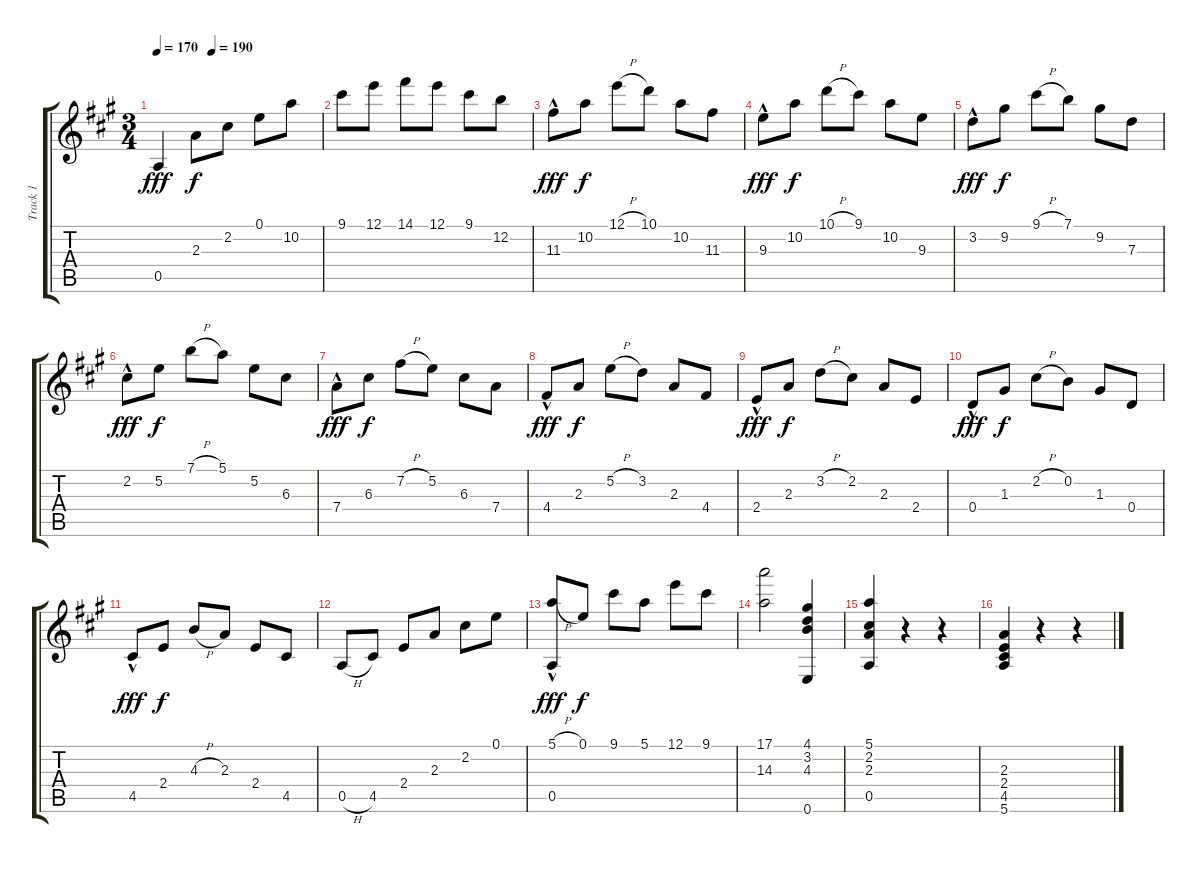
\track ("Track 1" "Track 1") {instrument acousticguitarnylon}
\staff {score tabs}
\tuning (E4 B3 G3 D3 A2 E2) {hide}
\ts (3 4)
\tempo 170
\tempo (190 0.3333333333333333)
\clef g2
\ks a
0.5.4{dy fff} 2.3.8{dy f} 2.2.8 0.1.8 10.2.8 |
9.1.8 12.1.8 14.1.8 12.1.8 9.1.8 12.2.8 |
11.3{hac}.8{dy fff} 10.2.8{dy f} 12.1{h}.8 10.1.8 10.2.8 11.3.8 |
9.3{hac}.8{dy fff} 10.2.8{dy f} 10.1{h}.8 9.1.8 10.2.8 9.3.8 |
3.2{hac}.8{dy fff} 9.2.8{dy f} 9.1{h}.8 7.1.8 9.2.8 7.3.8 |
2.2{hac}.8{dy fff} 5.2.8{dy f} 7.1{h}.8 5.1.8 5.2.8 6.3.8 |
7.4{hac}.8{dy fff} 6.3.8{dy f} 7.2{h}.8 5.2.8 6.3.8 7.4.8 |
4.4{hac}.8{dy fff} 2.3.8{dy f} 5.2{h}.8 3.2.8 2.3.8 4.4.8 |
2.4{hac}.8{dy fff} 2.3.8{dy f} 3.2{h}.8 2.2.8 2.3.8 2.4.8 |
0.4{hac}.8{dy fff} 1.3.8{dy f} 2.2{h}.8 0.2.8 1.3.8 0.4.8 |
4.5{hac}.8{dy fff} 2.4.8{dy f} 4.3{h}.8 2.3.8 2.4.8 4.5.8 |
0.5{h}.8 4.5.8 2.4.8 2.3.8 2.2.8 0.1.8 |
(5.1{h} 0.5{hac}).8{dy fff} 0.1.8{dy f} 9.1.8 5.1.8 12.1.8 9.1.8 |
(17.1 14.3).2 (4.1 3.2 4.3 0.6).4 |
(5.1 2.2 2.3 0.5).4 r.4 r.4 |
(2.3 2.4 4.5 5.6).4 r.4 r.4
